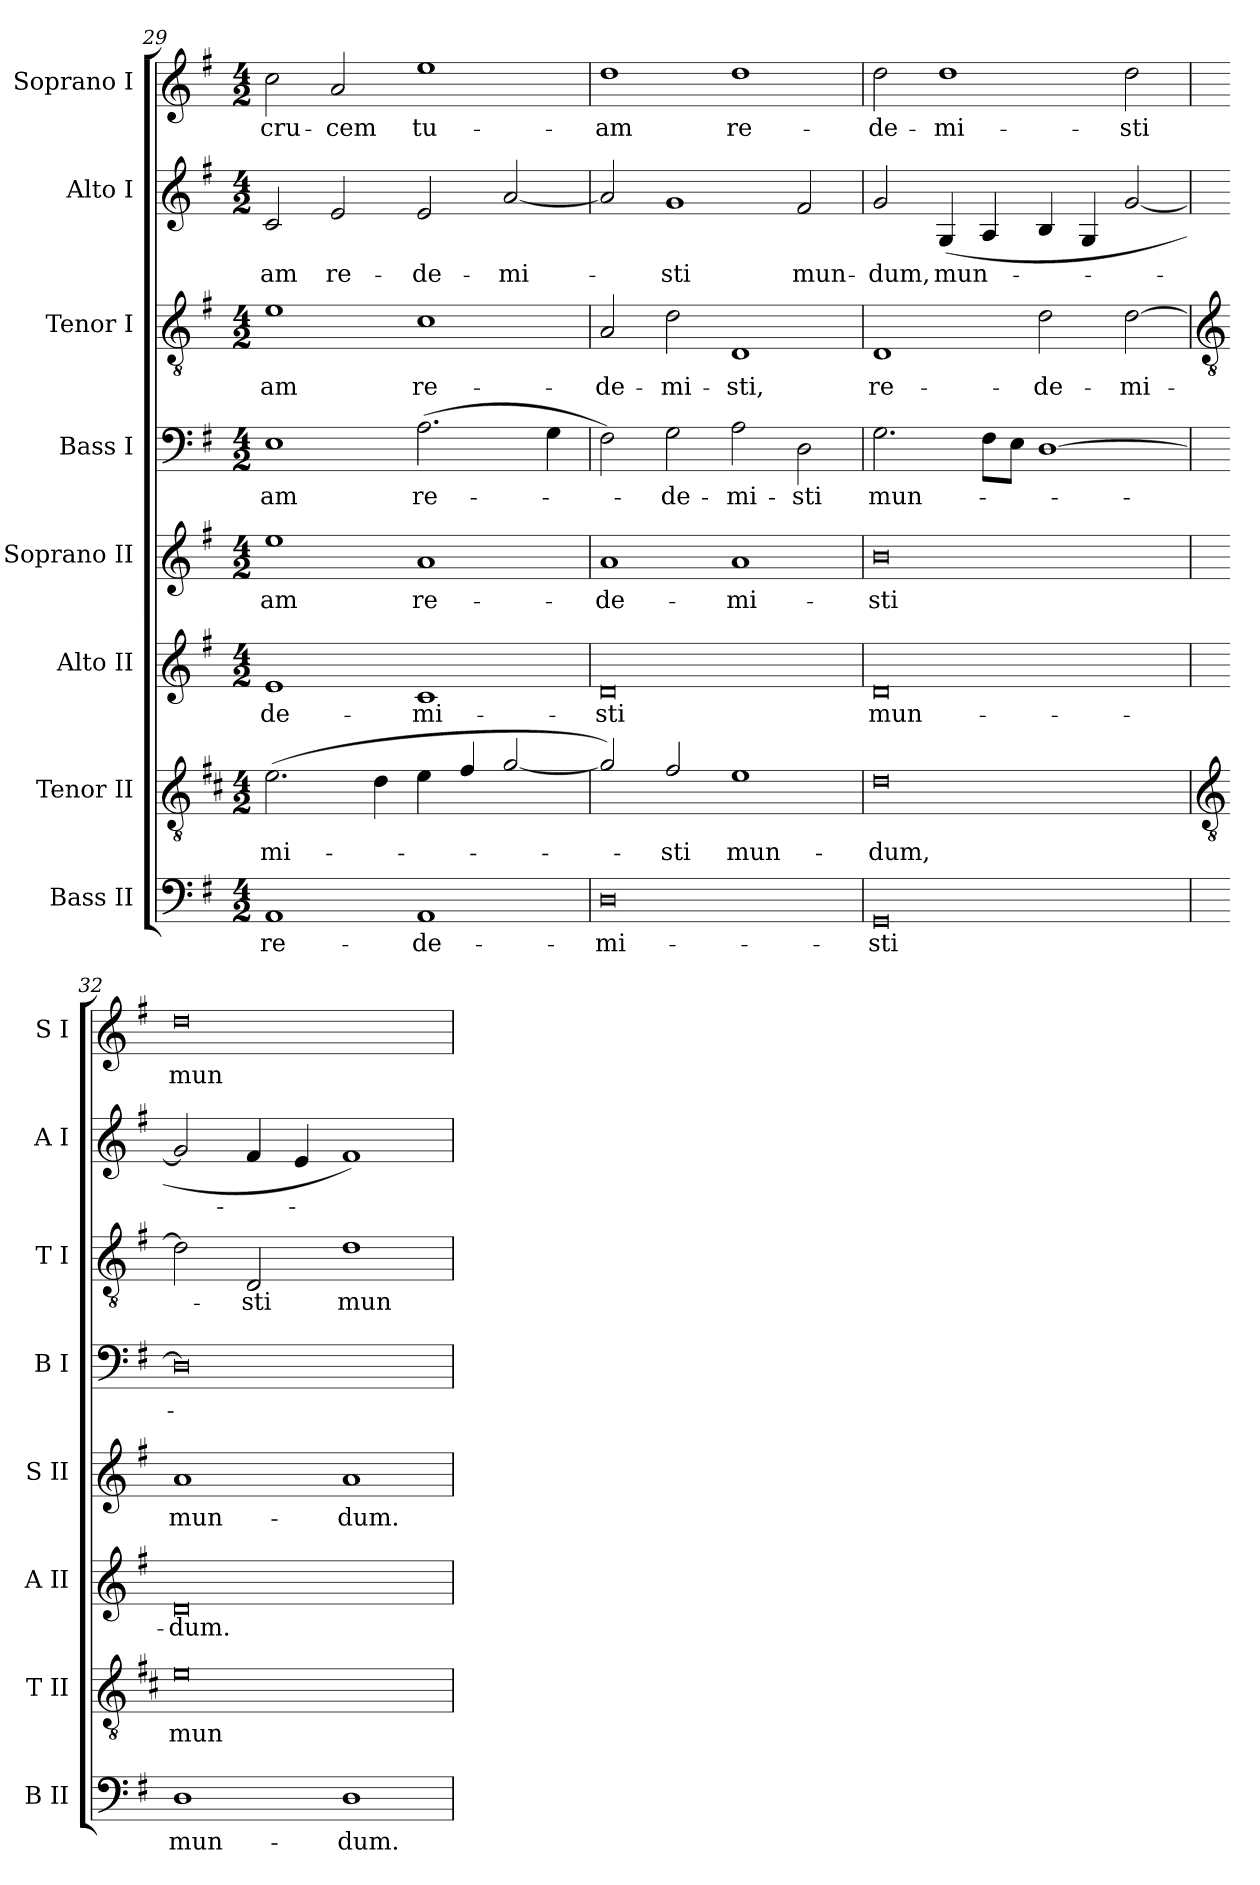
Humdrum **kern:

**kern	**text	**kern	**text	**kern	**text	**kern	**text	**kern	**text	**kern	**text	**kern	**text	**kern	**text
*part8	*part8	*part7	*part7	*part6	*part6	*part5	*part5	*part4	*part4	*part3	*part3	*part2	*part2	*part1	*part1
*staff8	*staff8	*staff7	*staff7	*staff6	*staff6	*staff5	*staff5	*staff4	*staff4	*staff3	*staff3	*staff2	*staff2	*staff1	*staff1
*I"Bass II	*	*I"Tenor II	*	*I"Alto II	*	*I"Soprano II	*	*I"Bass I	*	*I"Tenor I	*	*I"Alto I	*	*I"Soprano I	*
*I'B II	*	*I'T II	*	*I'A II	*	*I'S II	*	*I'B I	*	*I'T I	*	*I'A I	*	*I'S I	*
*clefF4	*	*clefGv2	*	*clefG2	*	*clefG2	*	*clefF4	*	*clefGv2	*	*clefG2	*	*clefG2	*
*	*	*ITrd4c7	*	*	*	*	*	*	*	*	*	*	*	*	*
*k[f#]	*	*k[f#]	*	*k[f#]	*	*k[f#]	*	*k[f#]	*	*k[f#]	*	*k[f#]	*	*k[f#]	*
*G:	*	*G:	*	*G:	*	*G:	*	*G:	*	*G:	*	*G:	*	*G:	*
*M4/2	*	*M4/2	*	*M4/2	*	*M4/2	*	*M4/2	*	*M4/2	*	*M4/2	*	*M4/2	*
=29	=29	=29	=29	=29	=29	=29	=29	=29	=29	=29	=29	=29	=29	=29	=29
!	!LO:LY:b	!	!LO:LY:b	!	!LO:LY:b	!	!LO:LY:b	!	!LO:LY:b	!	!LO:LY:b	!	!LO:LY:b	!	!LO:LY:b
1AA	re-	(<2.A	-mi-	1e	-de-	1ee	-am	1E	-am	1e	-am	2c	-am	2cc\	cru-
!	!	!	!	!	!	!	!	!	!	!	!	!	!LO:LY:b	!	!LO:LY:b
.	.	.	.	.	.	.	.	.	.	.	.	2e	re-	2a	-cem
.	.	4G	.	.	.	.	.	.	.	.	.	.	.	.	.
!	!LO:LY:b	!	!	!	!LO:LY:b	!	!LO:LY:b	!	!LO:LY:b	!	!LO:LY:b	!	!LO:LY:b	!	!LO:LY:b
1AA	-de-	4A	.	1c	-mi-	1a	re-	(>2.A	re-	1c	re-	2e	-de-	1ee	tu-
.	.	4B/	.	.	.	.	.	.	.	.	.	.	.	.	.
!	!	!	!	!	!	!	!	!	!	!	!	!	!LO:LY:b	!	!
.	.	[2c/	.	.	.	.	.	.	.	.	.	[2a	-mi-	.	.
.	.	.	.	.	.	.	.	4G	.	.	.	.	.	.	.
=30	=30	=30	=30	=30	=30	=30	=30	=30	=30	=30	=30	=30	=30	=30	=30
!	!LO:LY:b	!	!	!	!LO:LY:b	!	!LO:LY:b	!	!	!	!LO:LY:b	!	!	!	!LO:LY:b
0D	-mi-	2c/])	.	0d	-sti	1a	-de-	2F#)	.	2A	-de-	2a]	.	1dd	-am
!	!	!	!LO:LY:b	!	!	!	!	!	!LO:LY:b	!	!LO:LY:b	!	!LO:LY:b	!	!
.	.	2B/	sti	.	.	.	.	2G	de-	2d	-mi-	1g	sti	.	.
!	!	!	!LO:LY:b	!	!	!	!LO:LY:b	!	!LO:LY:b	!	!LO:LY:b	!	!	!	!LO:LY:b
.	.	1A	mun-	.	.	1a	-mi-	2A	-mi-	1D	-sti,	.	.	1dd	re-
!	!	!	!	!	!	!	!	!	!LO:LY:b	!	!	!	!LO:LY:b	!	!
.	.	.	.	.	.	.	.	2D	-sti	.	.	2f#	mun-	.	.
=31	=31	=31	=31	=31	=31	=31	=31	=31	=31	=31	=31	=31	=31	=31	=31
!	!LO:LY:b	!	!LO:LY:b	!	!LO:LY:b	!	!LO:LY:b	!	!LO:LY:b	!	!LO:LY:b	!	!LO:LY:b	!	!LO:LY:b
0GG	-sti	0G	-dum,	0d	mun-	0b	-sti	2.G	mun-	1D	re-	2g	-dum,	2dd	-de-
!	!	!	!	!	!	!	!	!	!	!	!	!	!LO:LY:b	!	!LO:LY:b
.	.	.	.	.	.	.	.	.	.	.	.	(<4G	mun-	1dd	-mi-
.	.	.	.	.	.	.	.	8F#L	.	.	.	4A	.	.	.
.	.	.	.	.	.	.	.	8EJ	.	.	.	.	.	.	.
!	!	!	!	!	!	!	!	!	!	!	!LO:LY:b	!	!	!	!
.	.	.	.	.	.	.	.	[1D	.	2d	-de-	4B	.	.	.
.	.	.	.	.	.	.	.	.	.	.	.	4G	.	.	.
!	!	!	!	!	!	!	!	!	!	!	!LO:LY:b	!	!	!	!LO:LY:b
.	.	.	.	.	.	.	.	.	.	[2d	-mi-	[2g	.	2dd	-sti
!!LO:LB:g=z
=32	=32	=32	=32	=32	=32	=32	=32	=32	=32	=32	=32	=32	=32	=32	=32
*	*	*clefGv2	*	*	*	*	*	*	*	*clefGv2	*	*	*	*	*
!	!LO:LY:b	!	!LO:LY:b	!	!LO:LY:b	!	!LO:LY:b	!	!	!	!	!	!	!	!LO:LY:b
1D	mun-	0A	mun-	0d	-dum.	1a	mun-	0D]	.	2d]	.	2g]	.	0dd	mun-
!	!	!	!	!	!	!	!	!	!	!	!LO:LY:b	!	!	!	!
.	.	.	.	.	.	.	.	.	.	2D	sti	4f#	.	.	.
.	.	.	.	.	.	.	.	.	.	.	.	4e	.	.	.
!	!LO:LY:b	!	!	!	!	!	!LO:LY:b	!	!	!	!LO:LY:b	!	!	!	!
1D	-dum.	.	.	.	.	1a	-dum.	.	.	1d	mun-	1f#)	.	.	.
=	=	=	=	=	=	=	=	=	=	=	=	=	=	=	=
*-	*-	*-	*-	*-	*-	*-	*-	*-	*-	*-	*-	*-	*-	*-	*-
